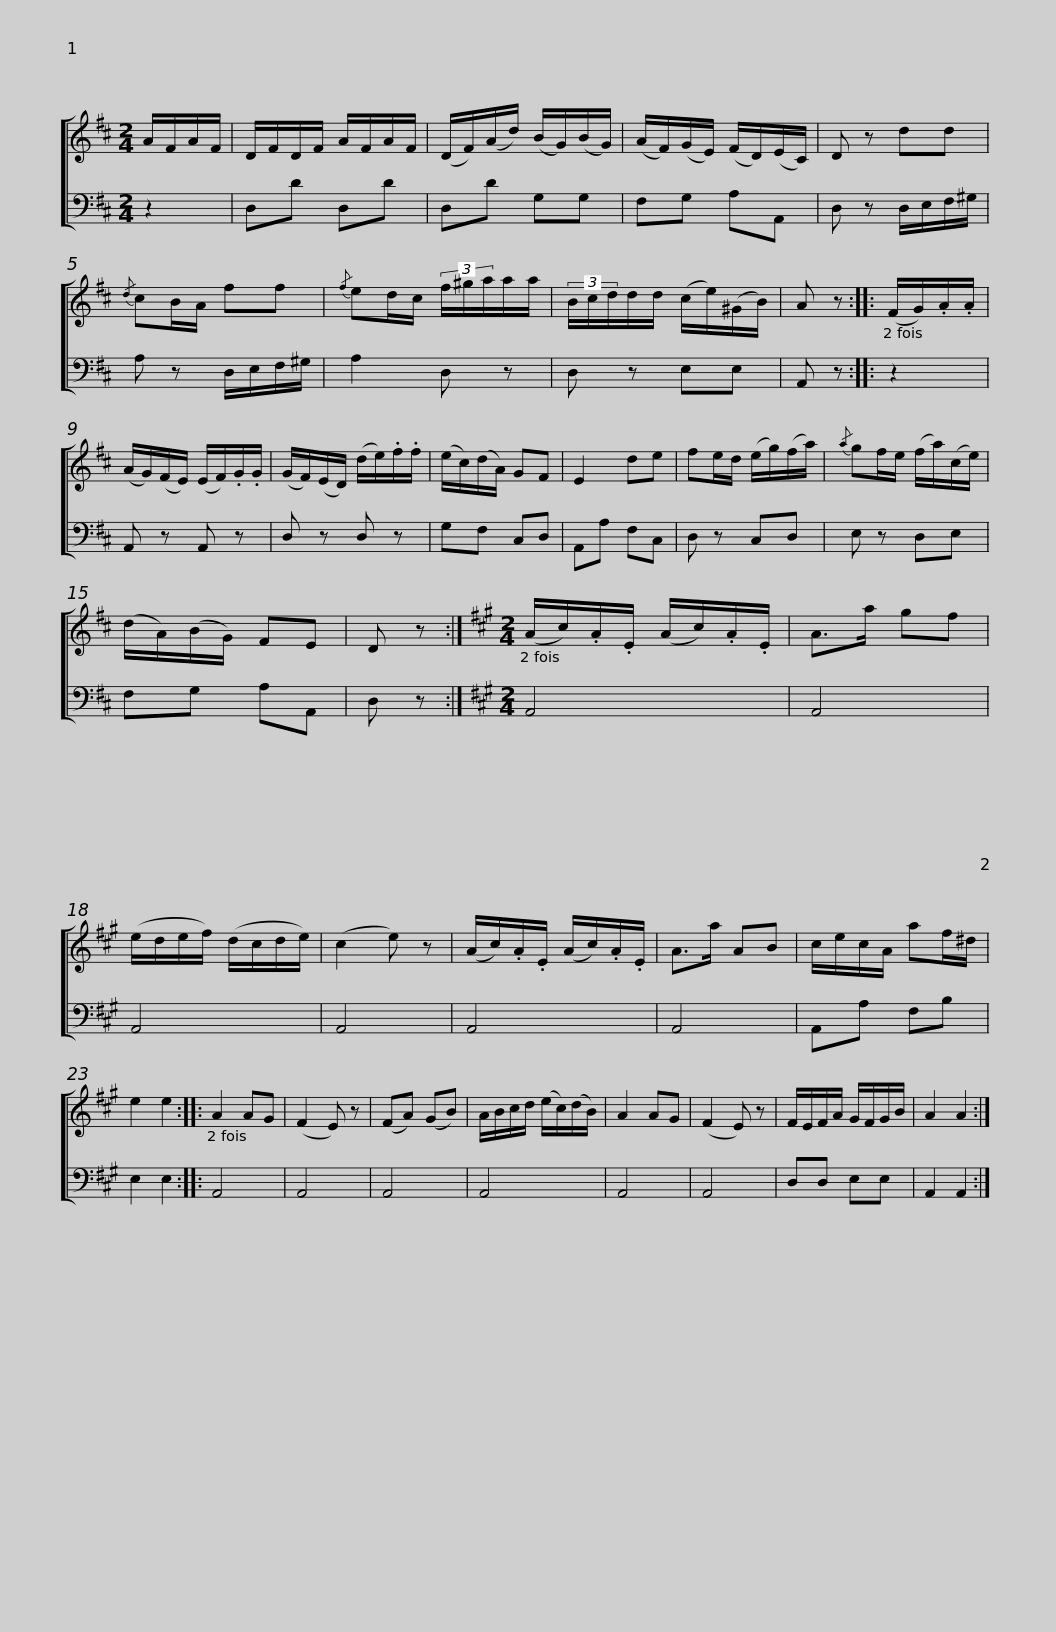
X:1
%%score [ 1 2 ]
L:1/8
M:2/4
I:linebreak $
K:D
V:1 treble
V:2 bass
V:1
 A/F/A/F/ | D/F/D/F/ A/F/A/F/ | (D/F/)(A/d/) (B/G/)(B/G/) | (A/F/)(G/E/) (F/D/)(E/C/) | D z dd |$ %5
{/d} cB/A/ ff |{/f} ed/c/ (3f/^g/a/a/a/ | (3B/c/d/d/d/ (c/e/)(^G/B/) | A z :: (F/G/).A/.A/ |$ %10
 (A/G/)(F/E/) (E/F/).G/.G/ | (G/F/)(E/D/) (d/e/).f/.f/ | (e/c/)(d/A/) GF | E2 de | fe/d/ (e/g/)(f/a/) |$ %15
{/a} gf/e/ (f/a/)(c/e/) | (d/A/)(B/G/) FE | D z :|[K:A][M:2/4] (A/c/).A/.E/ (A/c/).A/.E/ | A>a gf |$ %20
 (e/d/e/f/) (d/c/d/e/) | (c2 e) z | (A/c/).A/.E/ (A/c/).A/.E/ | A>a AB | c/e/c/A/ af/^d/ | %25
 e2 e2 ::$ A2 AG | (F2 E) z | (FA) (GB) | A/B/c/d/ (e/c/)(d/B/) | %30
 A2 AG | (F2 E) z | F/E/F/A/ G/F/G/B/ | A2 A2 :| %34
V:2
 z2 | D,D D,D | D,D G,G, | F,G, A,A,, | D, z D,/E,/F,/^G,/ |$ %5
 A, z D,/E,/F,/^G,/ | A,2 D, z | D, z E,E, | A,, z :: z2 |$ %10
 A,, z A,, z | D, z D, z | G,F, C,D, | A,,A, F,C, | D, z C,D, |$ %15
 E, z D,E, | F,G, A,A,, | D, z :|[K:A][M:2/4] A,,4 | A,,4 |$ %20
 A,,4 | A,,4 | A,,4 | A,,4 | A,,A, F,B, | %25
 E,2 E,2 ::$ A,,4 | A,,4 | A,,4 | A,,4 | %30
 A,,4 | A,,4 | D,D, E,E, | A,,2 A,,2 :| %34
